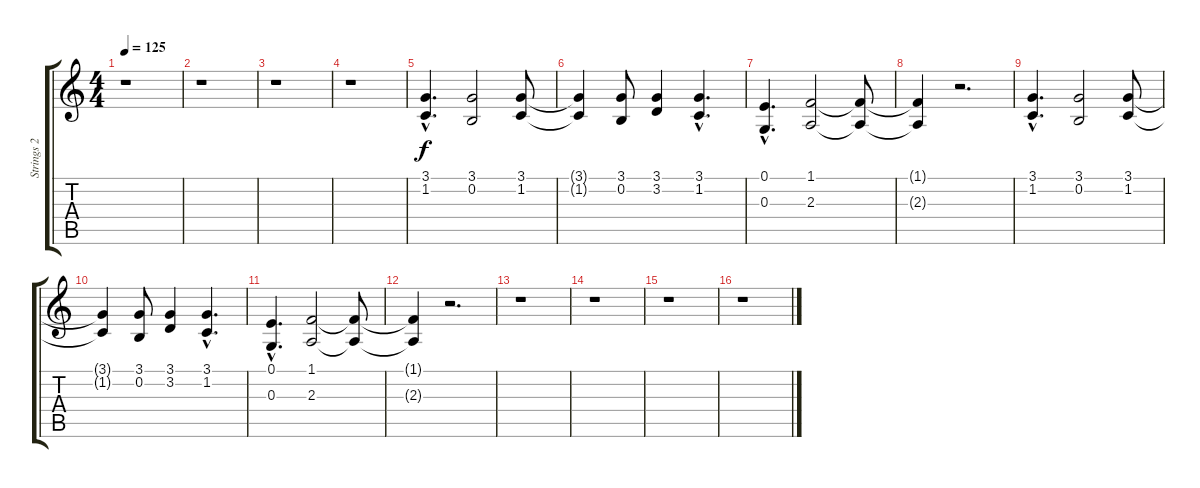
\track ("Strings 2" "Strings 2") {instrument stringensemble1}
\staff {score tabs}
\tuning (E4 B3 G3 D3 A2 E2) {hide}
\ts (4 4)
\tempo 125
\clef g2
\ks c
r.1{dy f} |
r.1 |
r.1 |
r.1 |
(3.1{hac} 1.2{hac}).4{d} (3.1 0.2).2 (3.1 1.2).8 |
(3.1{t} 1.2{t}).4 (3.1 0.2).8 (3.1 3.2).4 (3.1{hac} 1.2{hac}).4{d} |
(0.1{hac} 0.3{hac}).4{d} (1.1 2.3).2 (1.1{t} 2.3{t}).8 |
(1.1{t} 2.3{t}).4 r.2{d} |
(3.1{hac} 1.2{hac}).4{d} (3.1 0.2).2 (3.1 1.2).8 |
(3.1{t} 1.2{t}).4 (3.1 0.2).8 (3.1 3.2).4 (3.1{hac} 1.2{hac}).4{d} |
(0.1{hac} 0.3{hac}).4{d} (1.1 2.3).2 (1.1{t} 2.3{t}).8 |
(1.1{t} 2.3{t}).4 r.2{d} |
r.1 |
r.1 |
r.1 |
r.1
